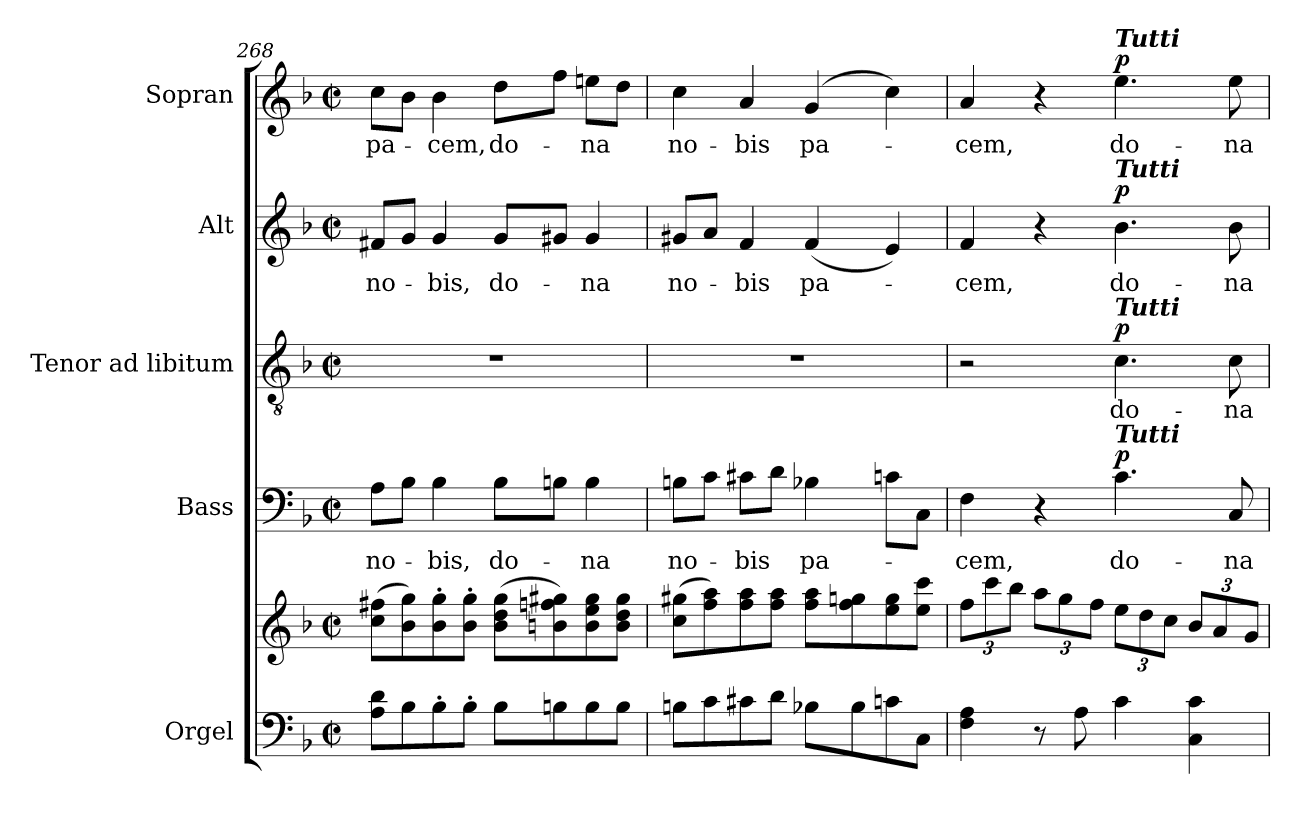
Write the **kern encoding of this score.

**kern	**kern	**kern	**text	**dynam	**kern	**text	**dynam	**kern	**text	**dynam	**kern	**text	**dynam
*part5	*part5	*part4	*part4	*part4	*part3	*part3	*part3	*part2	*part2	*part2	*part1	*part1	*part1
*staff6	*staff5	*staff4	*staff4	*staff4	*staff3	*staff3	*staff3	*staff2	*staff2	*staff2	*staff1	*staff1	*staff1
*I"Orgel	*	*I"Bass	*	*	*I"Tenor ad libitum	*	*	*I"Alt	*	*	*I"Sopran	*	*
*I'Org.	*	*I'B.	*	*	*I'T.	*	*	*I'A.	*	*	*I'S.	*	*
*clefF4	*clefG2	*clefF4	*	*	*clefGv2	*	*	*clefG2	*	*	*clefG2	*	*
*k[b-]	*k[b-]	*k[b-]	*	*	*k[b-]	*	*	*k[b-]	*	*	*k[b-]	*	*
*F:	*F:	*F:	*	*	*F:	*	*	*F:	*	*	*F:	*	*
*M2/2	*M2/2	*M2/2	*	*	*M2/2	*	*	*M2/2	*	*	*M2/2	*	*
*met(c|)	*met(c|)	*met(c|)	*	*	*met(c|)	*	*	*met(c|)	*	*	*met(c|)	*	*
=268	=268	=268	=268	=268	=268	=268	=268	=268	=268	=268	=268	=268	=268
!	!	!	!LO:LY:b	!	!	!	!	!	!LO:LY:b	!	!	!LO:LY:b	!
8A\ 8d\L	(>8cc\ 8ff#X\L	8A\L	no-	.	1r	.	.	8f#X/L	no-	.	8cc\L	pa-	.
8B-\	8b-\ 8gg\)	8B-\J	.	.	.	.	.	8g/J	.	.	8b-\J	.	.
!	!	!	!LO:LY:b	!	!	!	!	!	!LO:LY:b	!	!	!LO:LY:b	!
8B-'>\	8b-\'> 8gg\'>	4B-\	-bis,	.	.	.	.	4g/	-bis,	.	4b-\	-cem,	.
8B-'>\J	8b-\'> 8gg\'>J	.	.	.	.	.	.	.	.	.	.	.	.
!	!	!	!LO:LY:b	!	!	!	!	!	!LO:LY:b	!	!	!LO:LY:b	!
8B-\L	(>8b-\ 8dd\ 8gg\L	8B-\L	do-	.	.	.	.	8g/L	do-	.	8dd\L	do-	.
8Bn\	8bn\ 8ffn\ 8gg#X\)	8Bn\J	.	.	.	.	.	8g#X/J	.	.	8ff\J	.	.
!	!	!	!LO:LY:b	!	!	!	!	!	!LO:LY:b	!	!	!LO:LY:b	!
8B\	8b\ 8ee\ 8gg#\	4B\	-na	.	.	.	.	4g#/	-na	.	8een\L	-na	.
8B\J	8b\ 8dd\ 8gg#\J	.	.	.	.	.	.	.	.	.	8dd\J	.	.
=269	=269	=269	=269	=269	=269	=269	=269	=269	=269	=269	=269	=269	=269
!	!	!	!LO:LY:b	!	!	!	!	!	!LO:LY:b	!	!	!LO:LY:b	!
8Bn\L	(>8cc\ 8gg#X\L	8Bn\L	no-	.	1r	.	.	8g#X/L	no-	.	4cc\	no-	.
8c\	8ff\ 8aa\)	8c\J	.	.	.	.	.	8a/J	.	.	.	.	.
!	!	!	!LO:LY:b	!	!	!	!	!	!LO:LY:b	!	!	!LO:LY:b	!
8c#X\	8ff\ 8aa\	8c#X\L	-bis	.	.	.	.	4f/	-bis	.	4a/	-bis	.
8d\J	8ff\ 8aa\J	8d\J	.	.	.	.	.	.	.	.	.	.	.
!	!	!	!LO:LY:b	!	!	!	!	!	!LO:LY:b	!	!	!LO:LY:b	!
8B-X\L	8ff\ 8aa\L	4B-X\	pa-	.	.	.	.	(<4f/	pa-	.	(4g/	pa-	.
8B-\	8ff\ 8ggn\	.	.	.	.	.	.	.	.	.	.	.	.
8cn\	8ee\ 8gg\	8cn\L	.	.	.	.	.	4e/)	.	.	4cc\)	.	.
8C\J	8ee\ 8ccc\J	8C\J	.	.	.	.	.	.	.	.	.	.	.
!!LO:LB:g=z
=270	=270	=270	=270	=270	=270	=270	=270	=270	=270	=270	=270	=270	=270
*	*Xbrackettup	*	*	*	*	*	*	*	*	*	*	*	*
!	!	!	!LO:LY:b	!	!	!	!	!	!LO:LY:b	!	!	!LO:LY:b	!
4F\ 4A\	12ff\L	4F\	-cem,	.	2r	.	.	4f/	-cem,	.	4a/	-cem,	.
.	12ccc\	.	.	.	.	.	.	.	.	.	.	.	.
.	12bb-\J	.	.	.	.	.	.	.	.	.	.	.	.
8r	12aa\L	4r	.	.	.	.	.	4r	.	.	4r	.	.
.	12gg\	.	.	.	.	.	.	.	.	.	.	.	.
8A\	.	.	.	.	.	.	.	.	.	.	.	.	.
.	12ff\J	.	.	.	.	.	.	.	.	.	.	.	.
!	!	!	!	!	!	!	!	!	!	!	!LO:TX:a:Bi:t=Tutti	!	!
!	!	!	!	!	!	!	!	!LO:TX:a:Bi:t=Tutti	!	!	!	!	!
!	!	!	!	!	!LO:TX:a:Bi:t=Tutti	!	!	!	!	!	!	!	!
!	!	!LO:TX:a:Bi:t=Tutti	!	!	!	!	!	!	!	!	!	!	!
!	!	!	!LO:LY:b	!LO:DY:a	!	!LO:LY:b	!LO:DY:a	!	!LO:LY:b	!LO:DY:a	!	!LO:LY:b	!LO:DY:a
4c\	12ee\L	4.c\	do-	p	4.c\	do-	p	4.b-\	do-	p	4.ee\	do-	p
.	12dd\	.	.	.	.	.	.	.	.	.	.	.	.
.	12cc\J	.	.	.	.	.	.	.	.	.	.	.	.
4C\ 4c\	12b-/L	.	.	.	.	.	.	.	.	.	.	.	.
.	12a/	.	.	.	.	.	.	.	.	.	.	.	.
!	!	!	!LO:LY:b	!	!	!LO:LY:b	!	!	!LO:LY:b	!	!	!LO:LY:b	!
.	.	8C/	-na	.	8c\	-na	.	8b-\	-na	.	8ee\	-na	.
.	12g/J	.	.	.	.	.	.	.	.	.	.	.	.
=	=	=	=	=	=	=	=	=	=	=	=	=	=
*-	*-	*-	*-	*-	*-	*-	*-	*-	*-	*-	*-	*-	*-
